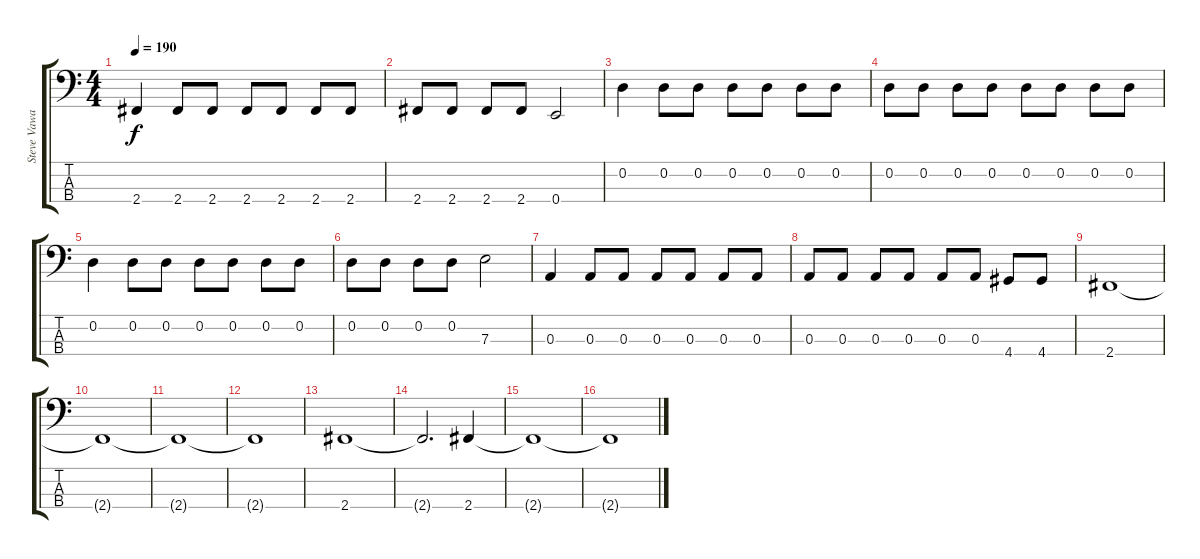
\track ("Steve Vawamas bass" "Steve Vawa") {instrument electricbassfinger}
\staff {score tabs}
\tuning (G2 D2 A1 E1) {hide}
\ts (4 4)
\tempo 190
\clef f4
\ks c
2.4.4{dy f} 2.4.8 2.4.8 2.4.8 2.4.8 2.4.8 2.4.8 |
2.4.8 2.4.8 2.4.8 2.4.8 0.4.2 |
0.2.4 0.2.8 0.2.8 0.2.8 0.2.8 0.2.8 0.2.8 |
0.2.8 0.2.8 0.2.8 0.2.8 0.2.8 0.2.8 0.2.8 0.2.8 |
0.2.4 0.2.8 0.2.8 0.2.8 0.2.8 0.2.8 0.2.8 |
0.2.8 0.2.8 0.2.8 0.2.8 7.3.2 |
0.3.4 0.3.8 0.3.8 0.3.8 0.3.8 0.3.8 0.3.8 |
0.3.8 0.3.8 0.3.8 0.3.8 0.3.8 0.3.8 4.4.8 4.4.8 |
2.4.1 |
2.4{t}.1 |
2.4{t}.1 |
2.4{t}.1 |
2.4.1 |
2.4{t}.2{d} 2.4.4 |
2.4{t}.1 |
2.4{t}.1
